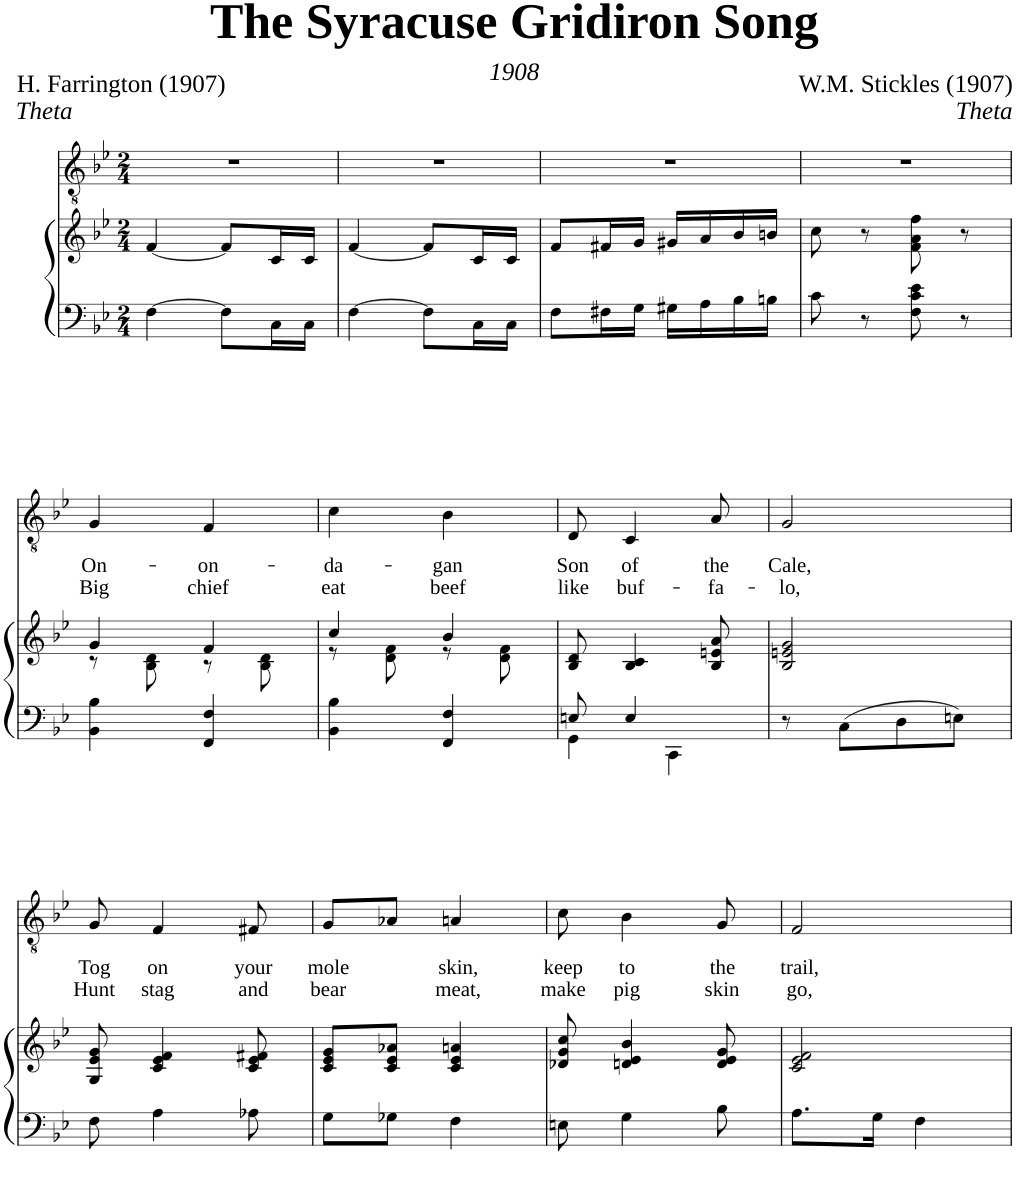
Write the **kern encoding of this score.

**kern	**kern	**kern	**text	**text
*part2	*part2	*part1	*part1	*part1
*staff3	*staff2	*staff1	*staff1	*staff1
*I"Piano	*	*I"Piano	*	*
*I'Pno	*	*I'Pno	*	*
*clefF4	*clefG2	*clefGv2	*	*
*k[b-e-]	*k[b-e-]	*k[b-e-]	*	*
*M2/4	*M2/4	*M2/4	*	*
=1	=1	=1	=1	=1
[4F\	[4f/	2r	.	.
8F\L]	8f/L]	.	.	.
16C\L	16c/L	.	.	.
16C\JJ	16c/JJ	.	.	.
=2	=2	=2	=2	=2
[4F\	[4f/	2r	.	.
8F\L]	8f/L]	.	.	.
16C\L	16c/L	.	.	.
16C\JJ	16c/JJ	.	.	.
=3	=3	=3	=3	=3
8F\L	8f/L	2r	.	.
16F#X\L	16f#X/L	.	.	.
16G\JJ	16g/JJ	.	.	.
16G#X\LL	16g#X/LL	.	.	.
16A\	16a/	.	.	.
16B-\	16b-/	.	.	.
16Bn\JJ	16bn/JJ	.	.	.
=4	=4	=4	=4	=4
8c\	8cc\	2r	.	.
8r	8r	.	.	.
8F\ 8c\ 8e-\	8f\ 8a\ 8ff\	.	.	.
8r	8r	.	.	.
!!LO:LB:g=z
=5	=5	=5	=5	=5
*	*^	*	*	*
!	!	!	!	!LO:LY:b	!LO:LY:b
4BB-\ 4B-\	4g/	8r	4G/	On-	Big
.	.	8B-\ 8d\	.	.	.
!	!	!	!	!LO:LY:b	!LO:LY:b
4FF/ 4F/	4f/	8r	4F/	-on-	chief
.	.	8B-\ 8d\	.	.	.
=6	=6	=6	=6	=6	=6
!	!	!	!	!LO:LY:b	!LO:LY:b
4BB-\ 4B-\	4cc/	8r	4c\	-da-	eat
.	.	8d\ 8f\	.	.	.
!	!	!	!	!LO:LY:b	!LO:LY:b
4FF/ 4F/	4b-/	8r	4B-\	-gan	beef
.	.	8d\ 8f\	.	.	.
=7	=7	=7	=7	=7	=7
*^	*	*	*	*	*
!	!	!	!	!	!LO:LY:b	!LO:LY:b
*	*	*v	*v	*	*	*
4GG\	8En/	8B-/ 8d/	8D/	Son	like
!	!	!	!	!LO:LY:b	!LO:LY:b
.	4E/	4B-/ 4c/	4C/	of	buf-
4CC\	.	.	.	.	.
!	!	!	!	!LO:LY:b	!LO:LY:b
.	8ryy	8B-/ 8en/ 8a/	8A/	the	-fa-
=8	=8	=8	=8	=8	=8
!	!	!	!	!LO:LY:b	!LO:LY:b
*v	*v	*	*	*	*
8r	2B-/ 2en/ 2g/	2G/	Cale,	-lo,
8C\L	.	.	.	.
8D\	.	.	.	.
8En\J	.	.	.	.
!!LO:LB:g=z
=9	=9	=9	=9	=9
!	!	!	!LO:LY:b	!LO:LY:b
8F\	8G/ 8e-/ 8g/	8G/	Tog	Hunt
!	!	!	!LO:LY:b	!LO:LY:b
4A\	4c/ 4e-/ 4f/	4F/	on	stag
!	!	!	!LO:LY:b	!LO:LY:b
8A-X\	8c/ 8e-/ 8f#X/	8F#X/	your	and
=10	=10	=10	=10	=10
!	!	!	!LO:LY:b	!LO:LY:b
8G\L	8c/ 8e-/ 8g/L	8G/L	mole	bear
8G-X\J	8c/ 8e-/ 8a-X/J	8A-X/J	.	.
!	!	!	!LO:LY:b	!LO:LY:b
4F\	4c/ 4e-/ 4an/	4An/	skin,	meat,
=11	=11	=11	=11	=11
!	!	!	!LO:LY:b	!LO:LY:b
8En\	8d-X/ 8g/ 8cc/	8c\	keep	make
!	!	!	!LO:LY:b	!LO:LY:b
4G\	4dn/ 4e-/ 4b-/	4B-\	to	pig
!	!	!	!LO:LY:b	!LO:LY:b
8B-\	8d/ 8e-/ 8g/	8G/	the	skin
=12	=12	=12	=12	=12
!	!	!	!LO:LY:b	!LO:LY:b
8.A\L	2c/ 2e-/ 2f/	2F/	trail,	go,
16G\Jk	.	.	.	.
4F\	.	.	.	.
=	=	=	=	=
*-	*-	*-	*-	*-
